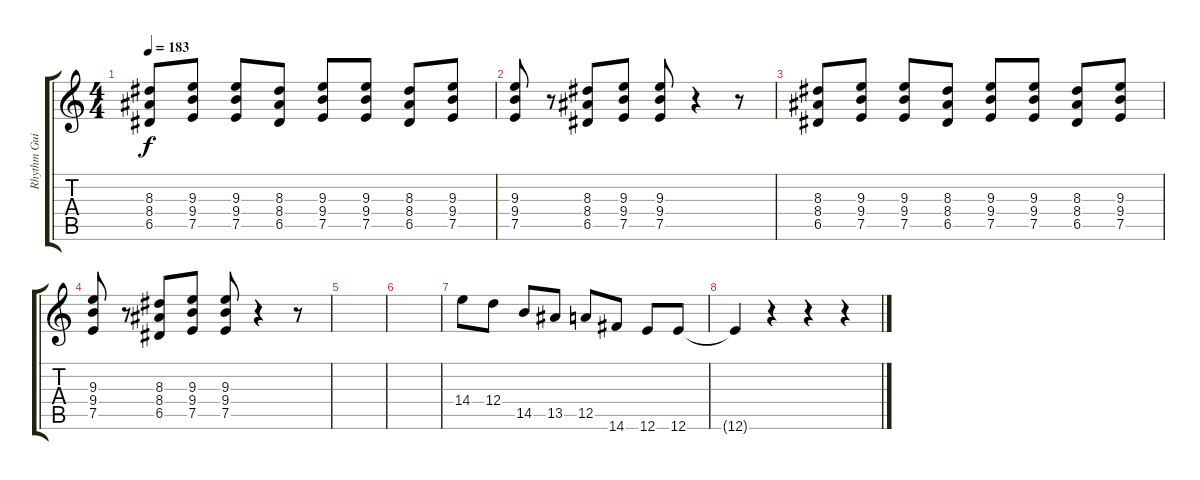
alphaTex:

\track ("Rhythm Guitar" "Rhythm Gui") {instrument overdrivenguitar}
\staff {score tabs}
\tuning (E4 B3 G3 D3 A2 E2) {hide}
\ts (4 4)
\tempo 183
\clef g2
\ks c
(8.3 8.4 6.5).8{dy f} (9.3 9.4 7.5).8 (9.3 9.4 7.5).8 (8.3 8.4 6.5).8 (9.3 9.4 7.5).8 (9.3 9.4 7.5).8 (8.3 8.4 6.5).8 (9.3 9.4 7.5).8 |
(9.3 9.4 7.5).8 r.8 (8.3 8.4 6.5).8 (9.3 9.4 7.5).8 (9.3 9.4 7.5).8 r.4 r.8 |
(8.3 8.4 6.5).8 (9.3 9.4 7.5).8 (9.3 9.4 7.5).8 (8.3 8.4 6.5).8 (9.3 9.4 7.5).8 (9.3 9.4 7.5).8 (8.3 8.4 6.5).8 (9.3 9.4 7.5).8 |
(9.3 9.4 7.5).8 r.8 (8.3 8.4 6.5).8 (9.3 9.4 7.5).8 (9.3 9.4 7.5).8 r.4 r.8 |
|
|
14.4.8 12.4.8 14.5.8 13.5.8 12.5.8 14.6.8 12.6.8 12.6.8 |
12.6{t}.4 r.4 r.4 r.4
